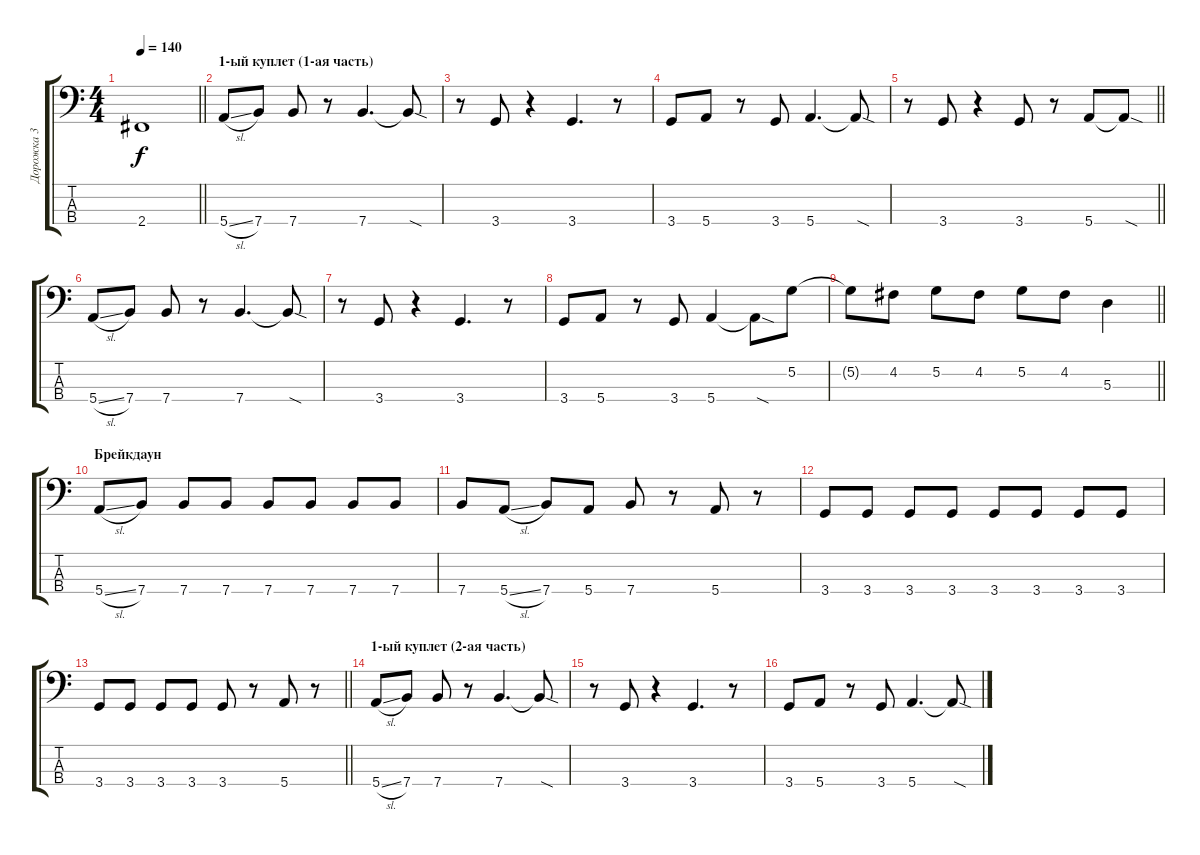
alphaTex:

\track ("Дорожка 3" "Дорожка 3") {instrument electricbassfinger}
\staff {score tabs}
\tuning (G2 D2 A1 E1) {hide}
\ts (4 4)
\tempo 140
\clef f4
\barLineRight lightlight
\ks c
2.4{t}.1{dy f} |
\section ("" "1-ый куплет (1-ая часть)")
5.4{sl}.8 7.4.8 7.4.8 r.8 7.4.4{d} 7.4{sod t}.8 |
r.8 3.4.8 r.4 3.4.4{d} r.8 |
3.4.8 5.4.8 r.8 3.4.8 5.4.4{d} 5.4{sod t}.8 |
\barLineRight lightlight
r.8 3.4.8 r.4 3.4.8 r.8 5.4.8 5.4{sod t}.8 |
5.4{sl}.8 7.4.8 7.4.8 r.8 7.4.4{d} 7.4{sod t}.8 |
r.8 3.4.8 r.4 3.4.4{d} r.8 |
3.4.8 5.4.8 r.8 3.4.8 5.4.4 5.4{sod t}.8 5.2.8 |
\barLineRight lightlight
5.2{t}.8 4.2.8 5.2.8 4.2.8 5.2.8 4.2.8 5.3.4 |
\section ("" "Брейкдаун")
5.4{sl}.8 7.4.8 7.4.8 7.4.8 7.4.8 7.4.8 7.4.8 7.4.8 |
7.4.8 5.4{sl}.8 7.4.8 5.4.8 7.4.8 r.8 5.4.8 r.8 |
3.4.8 3.4.8 3.4.8 3.4.8 3.4.8 3.4.8 3.4.8 3.4.8 |
\barLineRight lightlight
3.4.8 3.4.8 3.4.8 3.4.8 3.4.8 r.8 5.4.8 r.8 |
\section ("" "1-ый куплет (2-ая часть)")
5.4{sl}.8 7.4.8 7.4.8 r.8 7.4.4{d} 7.4{sod t}.8 |
r.8 3.4.8 r.4 3.4.4{d} r.8 |
3.4.8 5.4.8 r.8 3.4.8 5.4.4{d} 5.4{sod t}.8
